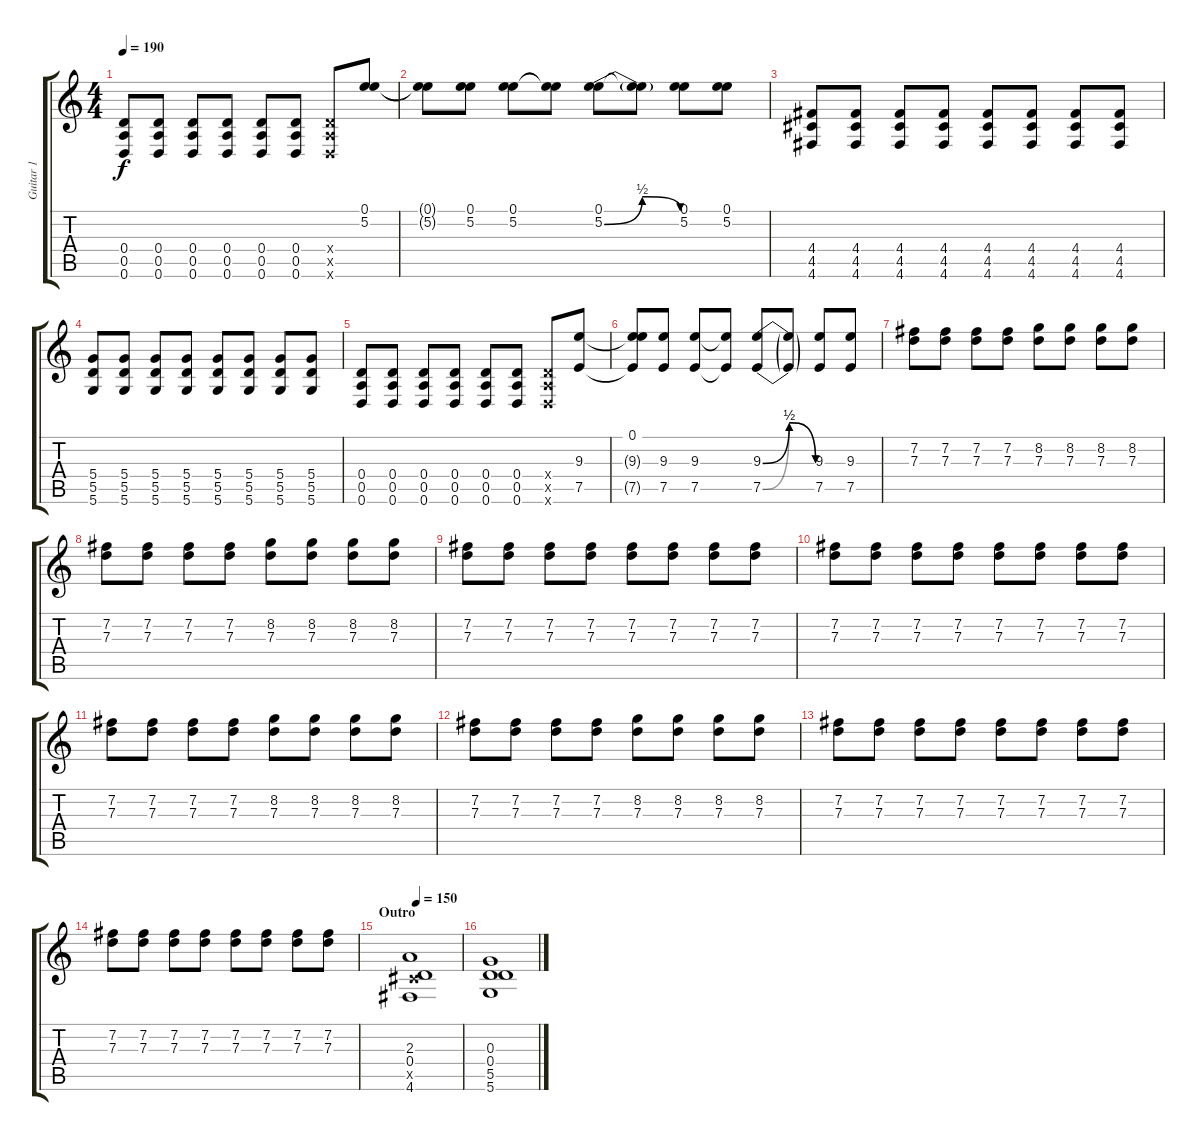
\track ("Guitar 1" "Guitar 1") {instrument overdrivenguitar}
\staff {score tabs}
\tuning (E4 B3 G3 D3 A2 D2) {hide}
\ts (4 4)
\tempo 190
\clef g2
\ks c
(0.4 0.5 0.6).8{dy f} (0.4 0.5 0.6).8 (0.4 0.5 0.6).8 (0.4 0.5 0.6).8 (0.4 0.5 0.6).8 (0.4 0.5 0.6).8 (0.4{x} 0.5{x} 0.6{x}).8 (0.1 5.2).8 |
(0.1{t} 5.2{t}).8 (0.1 5.2).8 (0.1 5.2).8 (0.1{t} 5.2{t}).8 (0.1 5.2{be (bendrelease 0 0 30 2 30 2 60 0)}).8 (0.1{t} 5.2{t}).8 (0.1 5.2).8 (0.1 5.2).8 |
(4.4 4.5 4.6).8 (4.4 4.5 4.6).8 (4.4 4.5 4.6).8 (4.4 4.5 4.6).8 (4.4 4.5 4.6).8 (4.4 4.5 4.6).8 (4.4 4.5 4.6).8 (4.4 4.5 4.6).8 |
(5.4 5.5 5.6).8 (5.4 5.5 5.6).8 (5.4 5.5 5.6).8 (5.4 5.5 5.6).8 (5.4 5.5 5.6).8 (5.4 5.5 5.6).8 (5.4 5.5 5.6).8 (5.4 5.5 5.6).8 |
(0.4 0.5 0.6).8 (0.4 0.5 0.6).8 (0.4 0.5 0.6).8 (0.4 0.5 0.6).8 (0.4 0.5 0.6).8 (0.4 0.5 0.6).8 (0.4{x} 0.5{x} 0.6{x}).8 (9.3 7.5).8 |
(0.1 9.3{t} 7.5{t}).8 (9.3 7.5).8 (9.3 7.5).8 (9.3{t} 7.5{t}).8 (9.3{be (bendrelease 0 0 30 2 30 2 60 0)} 7.5{be (bendrelease 0 0 30 2 30 2 60 0)}).8 (9.3{t} 7.5{t}).8 (9.3 7.5).8 (9.3 7.5).8 |
(7.2 7.3).8 (7.2 7.3).8 (7.2 7.3).8 (7.2 7.3).8 (8.2 7.3).8 (8.2 7.3).8 (8.2 7.3).8 (8.2 7.3).8 |
(7.2 7.3).8 (7.2 7.3).8 (7.2 7.3).8 (7.2 7.3).8 (8.2 7.3).8 (8.2 7.3).8 (8.2 7.3).8 (8.2 7.3).8 |
(7.2 7.3).8 (7.2 7.3).8 (7.2 7.3).8 (7.2 7.3).8 (7.2 7.3).8 (7.2 7.3).8 (7.2 7.3).8 (7.2 7.3).8 |
(7.2 7.3).8 (7.2 7.3).8 (7.2 7.3).8 (7.2 7.3).8 (7.2 7.3).8 (7.2 7.3).8 (7.2 7.3).8 (7.2 7.3).8 |
(7.2 7.3).8 (7.2 7.3).8 (7.2 7.3).8 (7.2 7.3).8 (8.2 7.3).8 (8.2 7.3).8 (8.2 7.3).8 (8.2 7.3).8 |
(7.2 7.3).8 (7.2 7.3).8 (7.2 7.3).8 (7.2 7.3).8 (8.2 7.3).8 (8.2 7.3).8 (8.2 7.3).8 (8.2 7.3).8 |
(7.2 7.3).8 (7.2 7.3).8 (7.2 7.3).8 (7.2 7.3).8 (7.2 7.3).8 (7.2 7.3).8 (7.2 7.3).8 (7.2 7.3).8 |
(7.2 7.3).8 (7.2 7.3).8 (7.2 7.3).8 (7.2 7.3).8 (7.2 7.3).8 (7.2 7.3).8 (7.2 7.3).8 (7.2 7.3).8 |
\section ("" "Outro")
\tempo 150
(2.3 0.4 4.5{x} 4.6).1 |
(0.3 0.4 5.5 5.6).1
